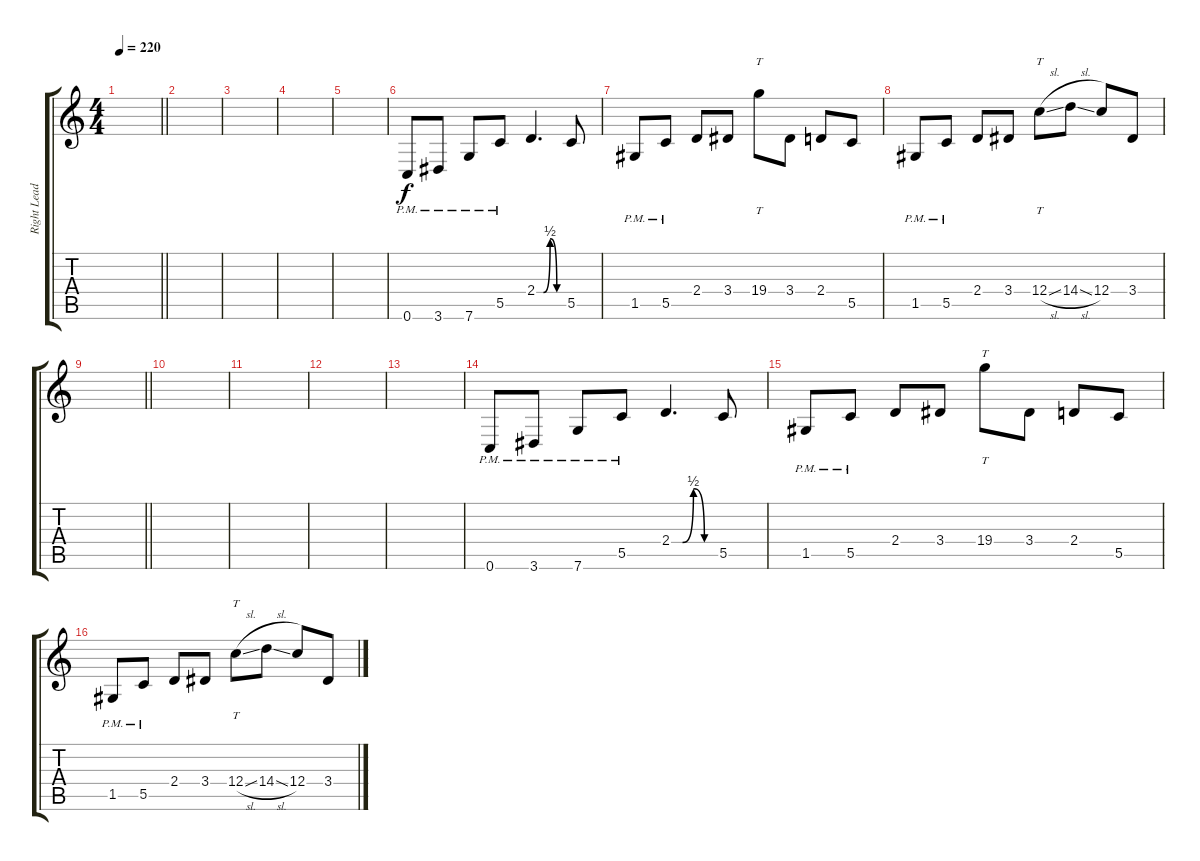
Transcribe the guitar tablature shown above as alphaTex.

\track ("Right Lead 2" "Right Lead") {instrument distortionguitar}
\staff {score tabs}
\tuning (D4 A3 F3 C3 G2 C2) {hide}
\ts (4 4)
\tempo 220
\clef g2
\barLineRight lightlight
\ks c
|
\section ("" "")
|
|
|
|
0.6{pm}.8 3.6{pm}.8 7.6{pm}.8 5.5{pm}.8 2.4{be (custom 0 0 15 0 30 2 45 0 60 0)}.4{d} 5.5.8 |
1.5{pm}.8 5.5{pm}.8 2.4.8 3.4.8 19.4.8{tt} 3.4.8 2.4.8 5.5.8 |
1.5{pm}.8 5.5{pm}.8 2.4.8 3.4.8 12.4{sl}.8{tt} 14.4{sl}.8 12.4.8 3.4.8 |
\barLineRight lightlight
|
\section ("" "")
|
|
|
|
0.6{pm}.8 3.6{pm}.8 7.6{pm}.8 5.5{pm}.8 2.4{be (custom 0 0 15 0 30 2 45 0 60 0)}.4{d} 5.5.8 |
1.5{pm}.8 5.5{pm}.8 2.4.8 3.4.8 19.4.8{tt} 3.4.8 2.4.8 5.5.8 |
1.5{pm}.8 5.5{pm}.8 2.4.8 3.4.8 12.4{sl}.8{tt} 14.4{sl}.8 12.4.8 3.4.8
